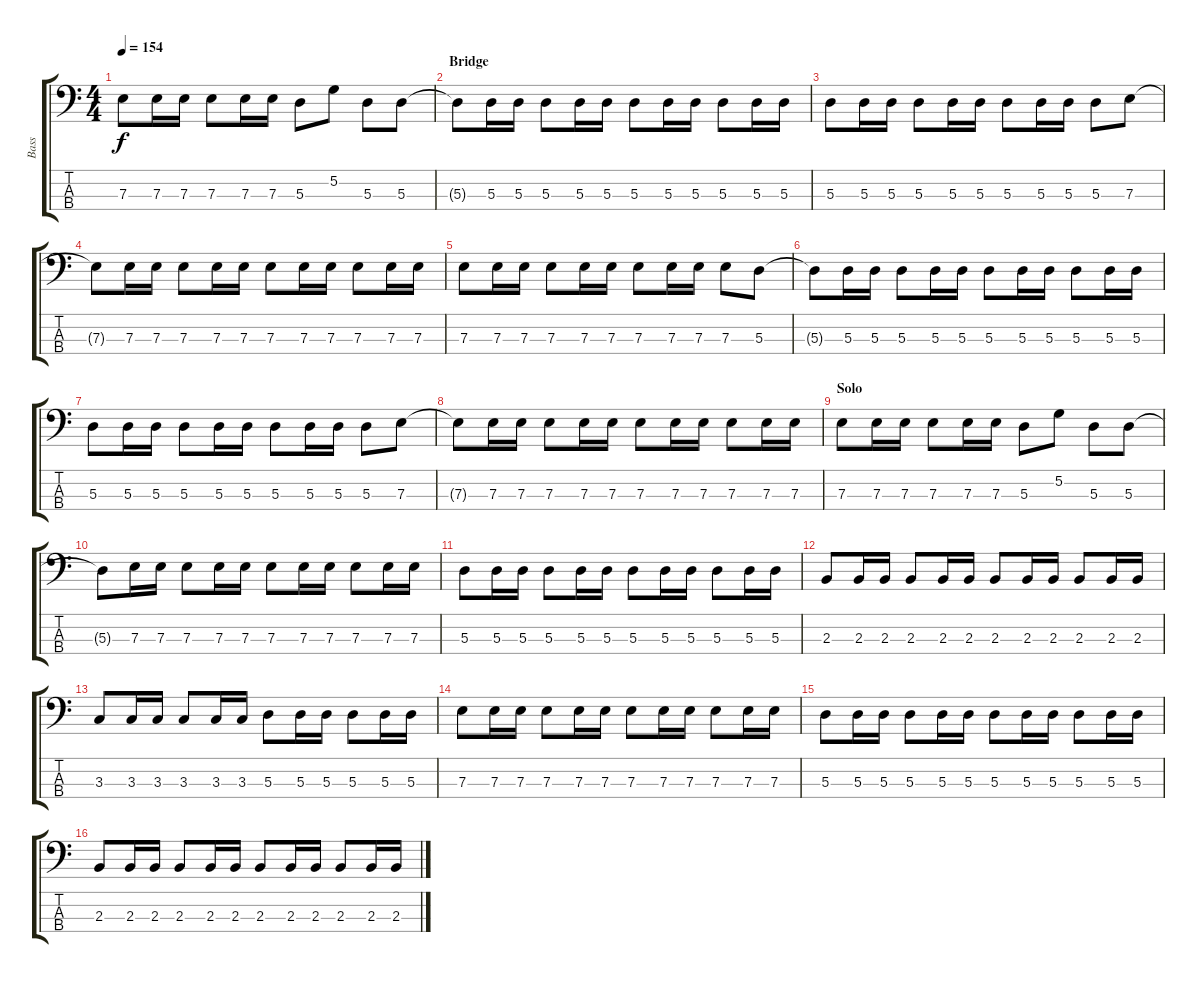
\track ("Bass" "Bass") {instrument electricbassfinger}
\staff {score tabs}
\tuning (G2 D2 A1 E1) {hide}
\ts (4 4)
\tempo 154
\clef f4
\ks c
7.3.8{dy f} 7.3.16 7.3.16 7.3.8 7.3.16 7.3.16 5.3.8 5.2.8 5.3.8 5.3.8 |
\section ("" "Bridge")
5.3{t}.8 5.3.16 5.3.16 5.3.8 5.3.16 5.3.16 5.3.8 5.3.16 5.3.16 5.3.8 5.3.16 5.3.16 |
5.3.8 5.3.16 5.3.16 5.3.8 5.3.16 5.3.16 5.3.8 5.3.16 5.3.16 5.3.8 7.3.8 |
7.3{t}.8 7.3.16 7.3.16 7.3.8 7.3.16 7.3.16 7.3.8 7.3.16 7.3.16 7.3.8 7.3.16 7.3.16 |
7.3.8 7.3.16 7.3.16 7.3.8 7.3.16 7.3.16 7.3.8 7.3.16 7.3.16 7.3.8 5.3.8 |
5.3{t}.8 5.3.16 5.3.16 5.3.8 5.3.16 5.3.16 5.3.8 5.3.16 5.3.16 5.3.8 5.3.16 5.3.16 |
5.3.8 5.3.16 5.3.16 5.3.8 5.3.16 5.3.16 5.3.8 5.3.16 5.3.16 5.3.8 7.3.8 |
7.3{t}.8 7.3.16 7.3.16 7.3.8 7.3.16 7.3.16 7.3.8 7.3.16 7.3.16 7.3.8 7.3.16 7.3.16 |
\section ("" "Solo")
7.3.8 7.3.16 7.3.16 7.3.8 7.3.16 7.3.16 5.3.8 5.2.8 5.3.8 5.3.8 |
5.3{t}.8 7.3.16 7.3.16 7.3.8 7.3.16 7.3.16 7.3.8 7.3.16 7.3.16 7.3.8 7.3.16 7.3.16 |
5.3.8 5.3.16 5.3.16 5.3.8 5.3.16 5.3.16 5.3.8 5.3.16 5.3.16 5.3.8 5.3.16 5.3.16 |
2.3.8 2.3.16 2.3.16 2.3.8 2.3.16 2.3.16 2.3.8 2.3.16 2.3.16 2.3.8 2.3.16 2.3.16 |
3.3.8 3.3.16 3.3.16 3.3.8 3.3.16 3.3.16 5.3.8 5.3.16 5.3.16 5.3.8 5.3.16 5.3.16 |
7.3.8 7.3.16 7.3.16 7.3.8 7.3.16 7.3.16 7.3.8 7.3.16 7.3.16 7.3.8 7.3.16 7.3.16 |
5.3.8 5.3.16 5.3.16 5.3.8 5.3.16 5.3.16 5.3.8 5.3.16 5.3.16 5.3.8 5.3.16 5.3.16 |
2.3.8 2.3.16 2.3.16 2.3.8 2.3.16 2.3.16 2.3.8 2.3.16 2.3.16 2.3.8 2.3.16 2.3.16
